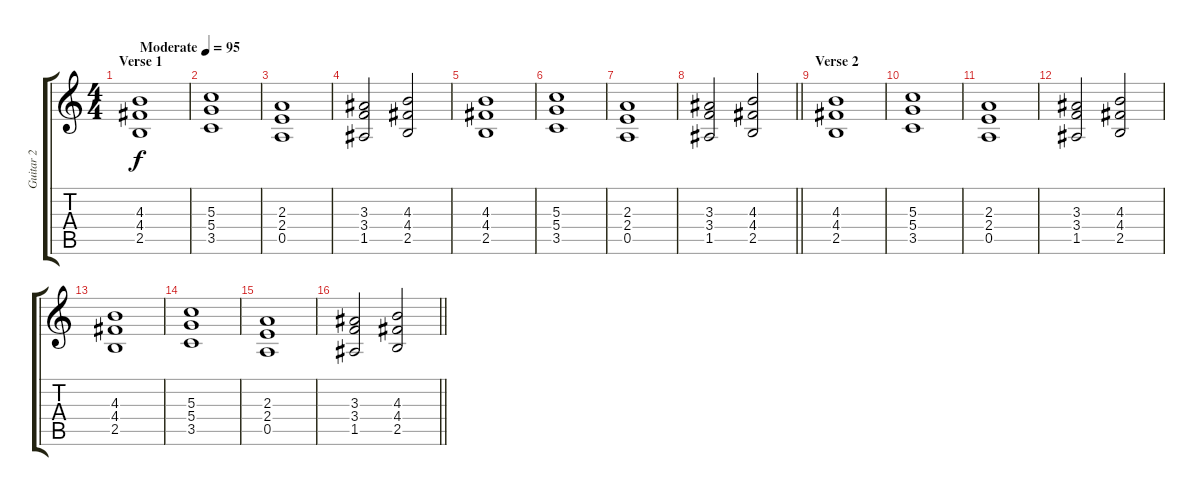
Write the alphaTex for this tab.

\track ("Guitar 2" "Guitar 2") {instrument distortionguitar}
\staff {score tabs}
\tuning (E4 B3 G3 D3 A2 E2) {hide}
\ts (4 4)
\section ("" "Verse 1")
\tempo (95 "Moderate")
\clef g2
\ks c
(4.3 4.4 2.5).1{dy f instrument distortionguitar} |
(5.3 5.4 3.5).1 |
(2.3 2.4 0.5).1 |
(3.3 3.4 1.5).2 (4.3 4.4 2.5).2 |
(4.3 4.4 2.5).1 |
(5.3 5.4 3.5).1 |
(2.3 2.4 0.5).1 |
\barLineRight lightlight
(3.3 3.4 1.5).2 (4.3 4.4 2.5).2 |
\section ("" "Verse 2")
(4.3 4.4 2.5).1 |
(5.3 5.4 3.5).1 |
(2.3 2.4 0.5).1 |
(3.3 3.4 1.5).2 (4.3 4.4 2.5).2 |
(4.3 4.4 2.5).1 |
(5.3 5.4 3.5).1 |
(2.3 2.4 0.5).1 |
\barLineRight lightlight
(3.3 3.4 1.5).2 (4.3 4.4 2.5).2
